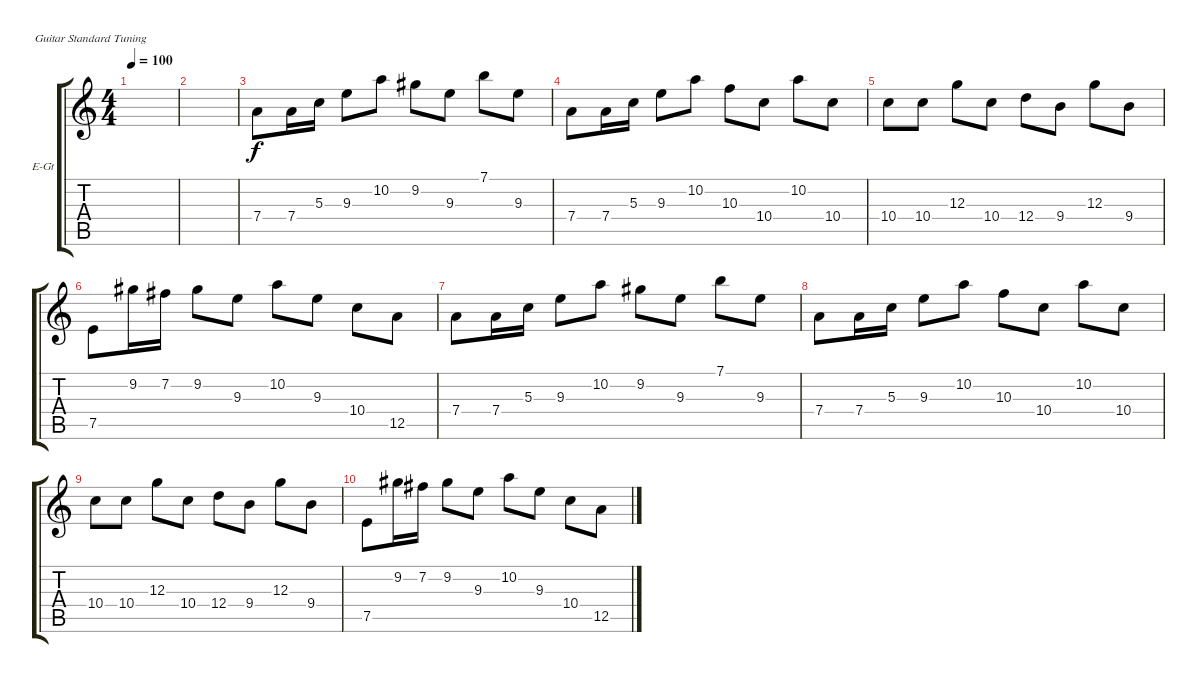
\defaultSystemsLayout 4
\bracketExtendMode groupsimilarinstruments
\firstSystemTrackNameOrientation horizontal
\otherSystemsTrackNameOrientation horizontal
\track ("Клавишы№2" "E-Gt") {instrument electricguitarclean}
\staff {score tabs}
\tuning (E4 B3 G3 D3 A2 E2)
\ts (4 4)
\tempo 100
\clef g2
\ks c
|
|
\scale
0.487395 7.4.8 7.4.16 5.3.16 9.3.8 10.2.8 9.2.8 9.3.8 7.1.8 9.3.8 |
\scale
0.256303 7.4.8 7.4.16 5.3.16 9.3.8 10.2.8 10.3.8 10.4.8 10.2.8 10.4.8 |
\scale
0.256303 10.4.8 10.4.8 12.3.8 10.4.8 12.4.8 9.4.8 12.3.8 9.4.8 |
\scale
0.333333 7.5.8 9.2.16 7.2.16 9.2.8 9.3.8 10.2.8 9.3.8 10.4.8 12.5.8 |
\scale
0.333333 7.4.8 7.4.16 5.3.16 9.3.8 10.2.8 9.2.8 9.3.8 7.1.8 9.3.8 |
\scale
0.333333 7.4.8 7.4.16 5.3.16 9.3.8 10.2.8 10.3.8 10.4.8 10.2.8 10.4.8 |
\scale
0.333333 10.4.8 10.4.8 12.3.8 10.4.8 12.4.8 9.4.8 12.3.8 9.4.8 |
\scale
0.333333 7.5.8 9.2.16 7.2.16 9.2.8 9.3.8 10.2.8 9.3.8 10.4.8 12.5.8 |
\scale
0.333333 |
\scale
0.333333 |
\scale
0.333333 |
\scale
0.333333 |
\scale
0.333333 |
\scale
0.333333
